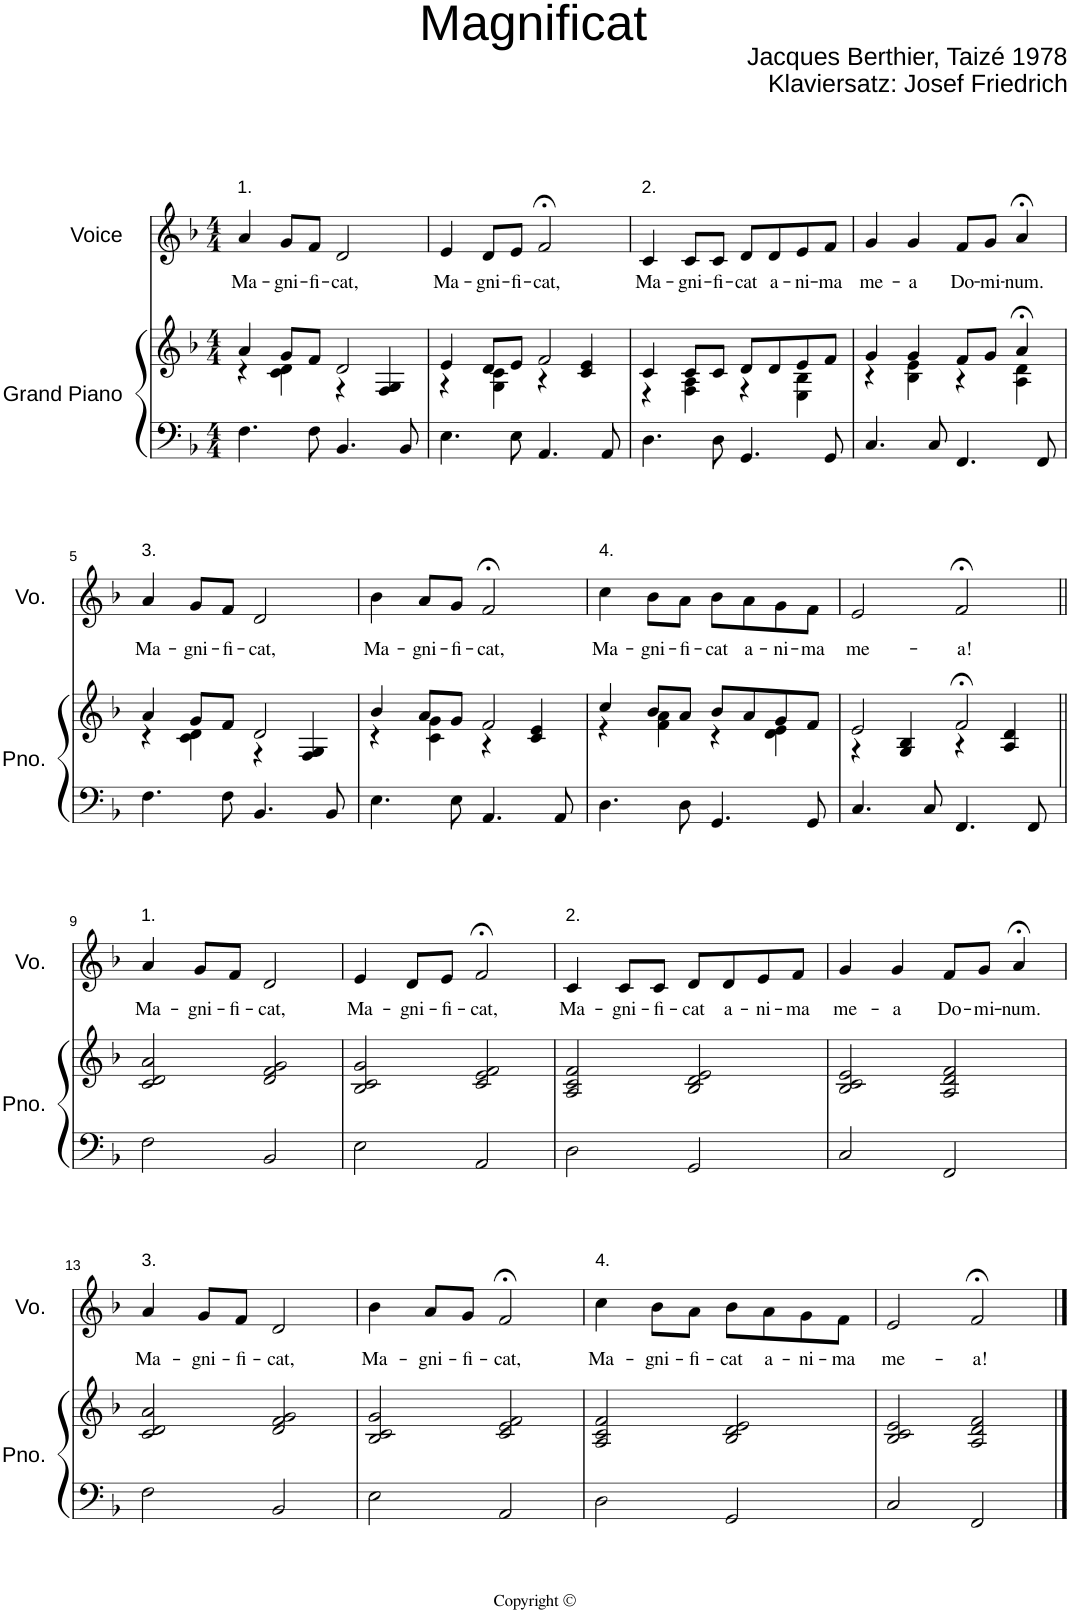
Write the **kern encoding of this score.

**kern	**kern	**kern	**text
*part2	*part2	*part1	*part1
*staff3	*staff2	*staff1	*staff1
*I"Grand Piano	*	*I"Voice	*
*I'Pno.	*	*I'Vo.	*
*clefF4	*clefG2	*clefG2	*
*k[b-]	*k[b-]	*k[b-]	*
*F:	*F:	*F:	*
*M4/4	*M4/4	*M4/4	*
=1	=1	=1	=1
*	*^	*	*
!	!	!	!LO:TX:a:t=1.	!
!	!	!	!	!LO:LY:b
4.F\	4a/	4r	4a/	Ma-
!	!	!	!	!LO:LY:b
.	8g/L	4c\ 4d\	8g/L	-gni-
!	!	!	!	!LO:LY:b
8F\	8f/J	.	8f/J	-fi-
!	!	!	!	!LO:LY:b
4.BB-/	2d/	4r	2d/	-cat,
.	.	4F/ 4G/	.	.
8BB-/	.	.	.	.
=2	=2	=2	=2	=2
!	!	!	!	!LO:LY:b
4.E\	4e/	4r	4e/	Ma-
!	!	!	!	!LO:LY:b
.	8d/L	4G\ 4c\	8d/L	-gni-
!	!	!	!	!LO:LY:b
8E\	8e/J	.	8e/J	-fi-
!	!	!	!	!LO:LY:b
4.AA/	2f/	4r	2f;</	-cat,
.	.	4c/ 4e/	.	.
8AA/	.	.	.	.
=3	=3	=3	=3	=3
!	!	!	!LO:TX:a:t=2.	!
!	!	!	!	!LO:LY:b
4.D\	4c/	4r	4c/	Ma-
!	!	!	!	!LO:LY:b
.	8c/L	4F\ 4A\	8c/L	-gni-
!	!	!	!	!LO:LY:b
8D\	8c/J	.	8c/J	-fi-
!	!	!	!	!LO:LY:b
4.GG/	8d/L	4r	8d/L	-cat
!	!	!	!	!LO:LY:b
.	8d/	.	8d/	a-
!	!	!	!	!LO:LY:b
.	8e/	4E\ 4B-\	8e/	-ni-
!	!	!	!	!LO:LY:b
8GG/	8f/J	.	8f/J	-ma
=4	=4	=4	=4	=4
!	!	!	!	!LO:LY:b
4.C/	4g/	4r	4g/	me-
!	!	!	!	!LO:LY:b
.	4g/	4B-\ 4e\	4g/	-a
8C/	.	.	.	.
!	!	!	!	!LO:LY:b
4.FF/	8f/L	4r	8f/L	Do-
!	!	!	!	!LO:LY:b
.	8g/J	.	8g/J	-mi-
!	!	!	!	!LO:LY:b
.	4a;</	4A\ 4d\	4a;</	-num.
8FF/	.	.	.	.
!!LO:LB:g=z
=5	=5	=5	=5	=5
!	!	!	!LO:TX:a:t=3.	!
!	!	!	!	!LO:LY:b
4.F\	4a/	4r	4a/	Ma-
!	!	!	!	!LO:LY:b
.	8g/L	4c\ 4d\	8g/L	-gni-
!	!	!	!	!LO:LY:b
8F\	8f/J	.	8f/J	-fi-
!	!	!	!	!LO:LY:b
4.BB-/	2d/	4r	2d/	-cat,
.	.	4F/ 4G/	.	.
8BB-/	.	.	.	.
=6	=6	=6	=6	=6
!	!	!	!	!LO:LY:b
4.E\	4b-/	4r	4b-\	Ma-
!	!	!	!	!LO:LY:b
.	8a/L	4c\ 4g\	8a/L	-gni-
!	!	!	!	!LO:LY:b
8E\	8g/J	.	8g/J	-fi-
!	!	!	!	!LO:LY:b
4.AA/	2f/	4r	2f;</	-cat,
.	.	4c/ 4e/	.	.
8AA/	.	.	.	.
=7	=7	=7	=7	=7
!	!	!	!LO:TX:a:t=4.	!
!	!	!	!	!LO:LY:b
4.D\	4cc/	4r	4cc\	Ma-
!	!	!	!	!LO:LY:b
.	8b-/L	4f\ 4a\	8b-\L	-gni-
!	!	!	!	!LO:LY:b
8D\	8a/J	.	8a\J	-fi-
!	!	!	!	!LO:LY:b
4.GG/	8b-/L	4r	8b-\L	-cat
!	!	!	!	!LO:LY:b
.	8a/	.	8a\	a-
!	!	!	!	!LO:LY:b
.	8g/	4d\ 4e\	8g\	-ni-
!	!	!	!	!LO:LY:b
8GG/	8f/J	.	8f\J	-ma
=8	=8	=8	=8	=8
!	!	!	!	!LO:LY:b
4.C/	2e/	4r	2e/	me-
.	.	4G/ 4B-/	.	.
8C/	.	.	.	.
!	!	!	!	!LO:LY:b
4.FF/	2f;</	4r	2f;</	-a!
.	.	4A/ 4d/	.	.
8FF/	.	.	.	.
*	*v	*v	*	*
!!LO:LB:g=z
=9||	=9||	=9||	=9||
!	!	!LO:TX:a:t=1.	!
!	!	!	!LO:LY:b
2F\	2c/ 2d/ 2a/	4a/	Ma-
!	!	!	!LO:LY:b
.	.	8g/L	-gni-
!	!	!	!LO:LY:b
.	.	8f/J	-fi-
!	!	!	!LO:LY:b
2BB-/	2d/ 2f/ 2g/	2d/	-cat,
=10	=10	=10	=10
!	!	!	!LO:LY:b
2E\	2B-/ 2c/ 2g/	4e/	Ma-
!	!	!	!LO:LY:b
.	.	8d/L	-gni-
!	!	!	!LO:LY:b
.	.	8e/J	-fi-
!	!	!	!LO:LY:b
2AA/	2c/ 2e/ 2f/	2f;</	-cat,
=11	=11	=11	=11
!	!	!LO:TX:a:t=2.	!
!	!	!	!LO:LY:b
2D\	2A/ 2c/ 2f/	4c/	Ma-
!	!	!	!LO:LY:b
.	.	8c/L	-gni-
!	!	!	!LO:LY:b
.	.	8c/J	-fi-
!	!	!	!LO:LY:b
2GG/	2B-/ 2d/ 2e/	8d/L	-cat
!	!	!	!LO:LY:b
.	.	8d/	a-
!	!	!	!LO:LY:b
.	.	8e/	-ni-
!	!	!	!LO:LY:b
.	.	8f/J	-ma
=12	=12	=12	=12
!	!	!	!LO:LY:b
2C/	2B-/ 2c/ 2e/	4g/	me-
!	!	!	!LO:LY:b
.	.	4g/	-a
!	!	!	!LO:LY:b
2FF/	2A/ 2d/ 2f/	8f/L	Do-
!	!	!	!LO:LY:b
.	.	8g/J	-mi-
!	!	!	!LO:LY:b
.	.	4a;</	-num.
!!LO:LB:g=z
=13	=13	=13	=13
!	!	!LO:TX:a:t=3.	!
!	!	!	!LO:LY:b
2F\	2c/ 2d/ 2a/	4a/	Ma-
!	!	!	!LO:LY:b
.	.	8g/L	-gni-
!	!	!	!LO:LY:b
.	.	8f/J	-fi-
!	!	!	!LO:LY:b
2BB-/	2d/ 2f/ 2g/	2d/	-cat,
=14	=14	=14	=14
!	!	!	!LO:LY:b
2E\	2B-/ 2c/ 2g/	4b-\	Ma-
!	!	!	!LO:LY:b
.	.	8a/L	-gni-
!	!	!	!LO:LY:b
.	.	8g/J	-fi-
!	!	!	!LO:LY:b
2AA/	2c/ 2e/ 2f/	2f;</	-cat,
=15	=15	=15	=15
!	!	!LO:TX:a:t=4.	!
!	!	!	!LO:LY:b
2D\	2A/ 2c/ 2f/	4cc\	Ma-
!	!	!	!LO:LY:b
.	.	8b-\L	-gni-
!	!	!	!LO:LY:b
.	.	8a\J	-fi-
!	!	!	!LO:LY:b
2GG/	2B-/ 2d/ 2e/	8b-\L	-cat
!	!	!	!LO:LY:b
.	.	8a\	a-
!	!	!	!LO:LY:b
.	.	8g\	-ni-
!	!	!	!LO:LY:b
.	.	8f\J	-ma
=16	=16	=16	=16
!	!	!	!LO:LY:b
2C/	2B-/ 2c/ 2e/	2e/	me-
!	!	!	!LO:LY:b
2FF/	2A/ 2d/ 2f/	2f;</	-a!
==	==	==	==
*-	*-	*-	*-
